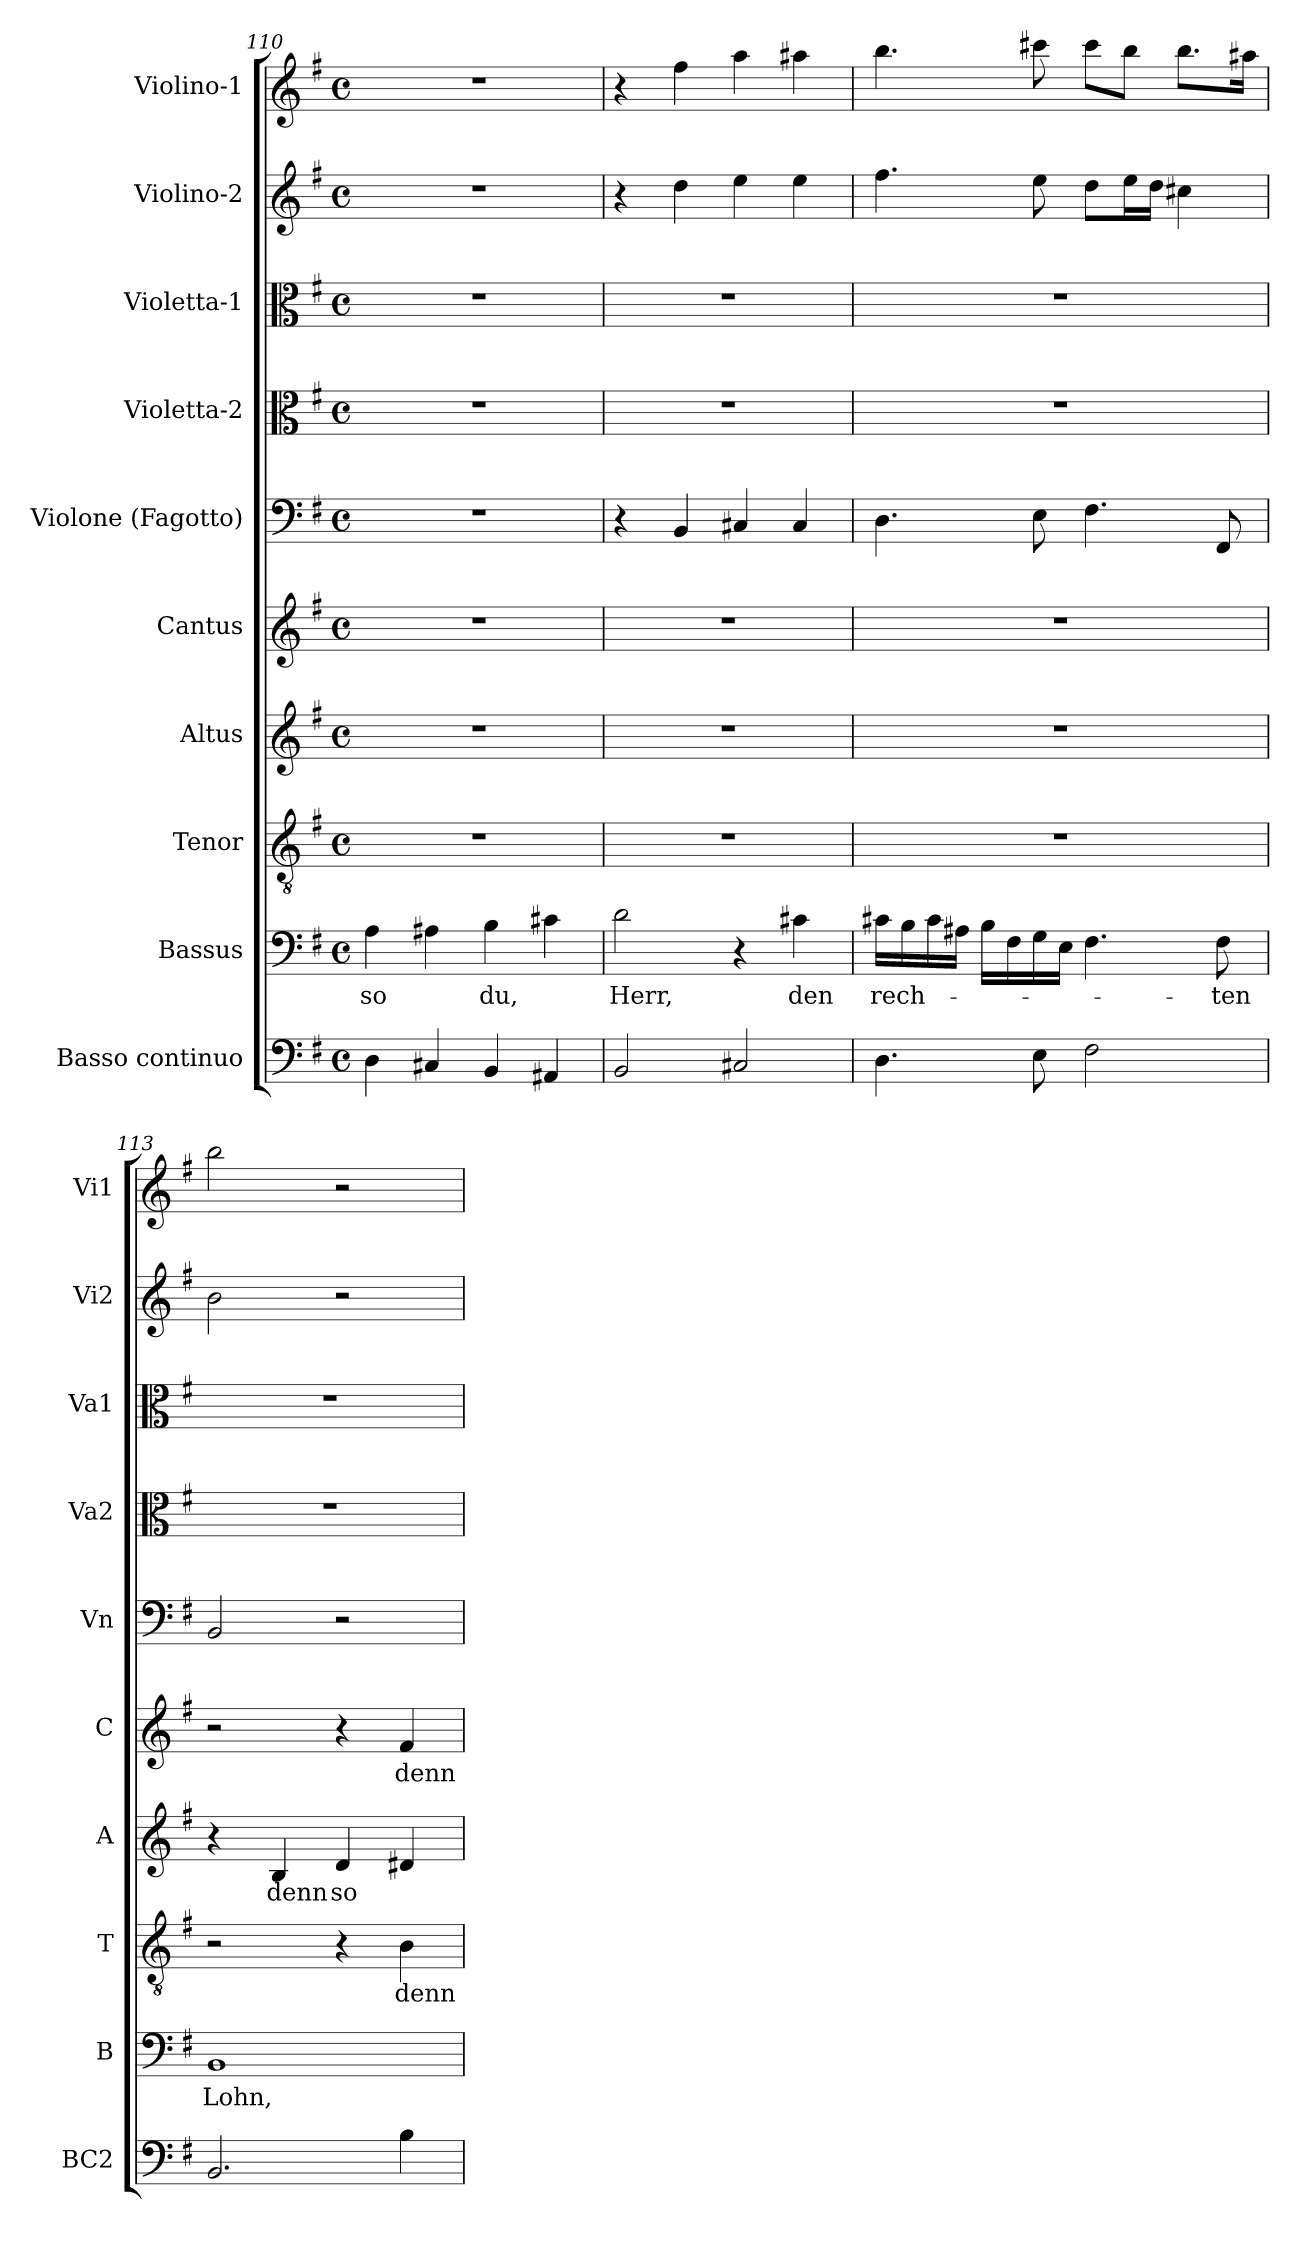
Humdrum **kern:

**kern	**kern	**text	**kern	**text	**kern	**text	**kern	**text	**kern	**kern	**kern	**kern	**kern
*part10	*part9	*part9	*part8	*part8	*part7	*part7	*part6	*part6	*part5	*part4	*part3	*part2	*part1
*staff10	*staff9	*staff9	*staff8	*staff8	*staff7	*staff7	*staff6	*staff6	*staff5	*staff4	*staff3	*staff2	*staff1
*I"Basso continuo	*I"Bassus	*	*I"Tenor	*	*I"Altus	*	*I"Cantus	*	*I"Violone (Fagotto)	*I"Violetta-2	*I"Violetta-1	*I"Violino-2	*I"Violino-1
*I'BC2	*I'B	*	*I'T	*	*I'A	*	*I'C	*	*I'Vn	*I'Va2	*I'Va1	*I'Vi2	*I'Vi1
*clefF4	*clefF4	*	*clefGv2	*	*clefG2	*	*clefG2	*	*clefF4	*clefC3	*clefC3	*clefG2	*clefG2
*k[f#]	*k[f#]	*	*k[f#]	*	*k[f#]	*	*k[f#]	*	*k[f#]	*k[f#]	*k[f#]	*k[f#]	*k[f#]
*G:	*G:	*	*G:	*	*G:	*	*G:	*	*G:	*G:	*G:	*G:	*G:
*M4/4	*M4/4	*	*M4/4	*	*M4/4	*	*M4/4	*	*M4/4	*M4/4	*M4/4	*M4/4	*M4/4
*met(c)	*met(c)	*	*met(c)	*	*met(c)	*	*met(c)	*	*met(c)	*met(c)	*met(c)	*met(c)	*met(c)
=110	=110	=110	=110	=110	=110	=110	=110	=110	=110	=110	=110	=110	=110
!	!	!LO:LY:b	!	!	!	!	!	!	!	!	!	!	!
4D\	4A\	so	1r	.	1r	.	1r	.	1r	1r	1r	1r	1r
4C#X/	4A#X\	.	.	.	.	.	.	.	.	.	.	.	.
!	!	!LO:LY:b	!	!	!	!	!	!	!	!	!	!	!
4BB/	4B\	du,	.	.	.	.	.	.	.	.	.	.	.
4AA#X/	4c#X\	.	.	.	.	.	.	.	.	.	.	.	.
=111	=111	=111	=111	=111	=111	=111	=111	=111	=111	=111	=111	=111	=111
!	!	!LO:LY:b	!	!	!	!	!	!	!	!	!	!	!
2BB/	2d\	Herr,	1r	.	1r	.	1r	.	4r	1r	1r	4r	4r
.	.	.	.	.	.	.	.	.	4BB/	.	.	4dd\	4ff#\
2C#X/	4r	.	.	.	.	.	.	.	4C#X/	.	.	4ee\	4aa\
!	!	!LO:LY:b	!	!	!	!	!	!	!	!	!	!	!
.	4c#X\	den	.	.	.	.	.	.	4C#/	.	.	4ee\	4aa#X\
=112	=112	=112	=112	=112	=112	=112	=112	=112	=112	=112	=112	=112	=112
!	!	!LO:LY:b	!	!	!	!	!	!	!	!	!	!	!
4.D\	16c#X\LL	rech-	1r	.	1r	.	1r	.	4.D\	1r	1r	4.ff#\	4.bb\
.	16B\	.	.	.	.	.	.	.	.	.	.	.	.
.	16c#\	.	.	.	.	.	.	.	.	.	.	.	.
.	16A#X\JJ	.	.	.	.	.	.	.	.	.	.	.	.
.	16B\LL	.	.	.	.	.	.	.	.	.	.	.	.
.	16F#\	.	.	.	.	.	.	.	.	.	.	.	.
8E\	16G\	.	.	.	.	.	.	.	8E\	.	.	8ee\	8ccc#X\
.	16E\JJ	.	.	.	.	.	.	.	.	.	.	.	.
2F#\	4.F#\	.	.	.	.	.	.	.	4.F#\	.	.	8dd\L	8ccc#\L
.	.	.	.	.	.	.	.	.	.	.	.	16ee\L	8bb\J
.	.	.	.	.	.	.	.	.	.	.	.	16dd\JJ	.
.	.	.	.	.	.	.	.	.	.	.	.	4cc#X\	8.bb\L
!	!	!LO:LY:b	!	!	!	!	!	!	!	!	!	!	!
.	8F#\	-ten	.	.	.	.	.	.	8FF#/	.	.	.	.
.	.	.	.	.	.	.	.	.	.	.	.	.	16aa#X\Jk
!!LO:LB:g=z
=113	=113	=113	=113	=113	=113	=113	=113	=113	=113	=113	=113	=113	=113
!	!	!LO:LY:b	!	!	!	!	!	!	!	!	!	!	!
2.BB/	1BB	Lohn,	2r	.	4r	.	2r	.	2BB/	1r	1r	2b\	2bb\
!	!	!	!	!	!	!LO:LY:b	!	!	!	!	!	!	!
.	.	.	.	.	4B/	denn	.	.	.	.	.	.	.
!	!	!	!	!	!	!LO:LY:b	!	!	!	!	!	!	!
.	.	.	4r	.	4d/	so	4r	.	2r	.	.	2r	2r
!	!	!	!	!LO:LY:b	!	!	!	!	!	!	!	!	!
!	!	!	!	!	!	!	!	!LO:LY:b	!	!	!	!	!
4B\	.	.	4B\	denn	4d#X/	.	4f#/	denn	.	.	.	.	.
=	=	=	=	=	=	=	=	=	=	=	=	=	=
*-	*-	*-	*-	*-	*-	*-	*-	*-	*-	*-	*-	*-	*-
